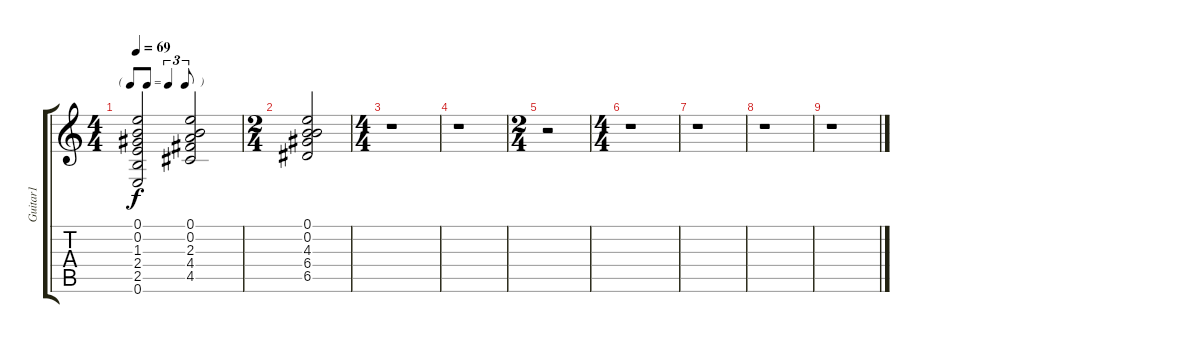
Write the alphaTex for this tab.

\track ("Guitar1" "Guitar1") {instrument electricguitarclean}
\staff {score tabs}
\tuning (E4 B3 G3 D3 A2 E2) {hide}
\ts (4 4)
\tf triplet8th
\tempo 69
\clef g2
\ks c
(0.1 0.2 1.3 2.4 2.5 0.6).2{dy f} (0.1 0.2 2.3 4.4 4.5).2 |
\ts (2 4)
(0.1 0.2 4.3 6.4 6.5).2 |
\ts (4 4)
r.1 |
r.1 |
\ts (2 4)
r.2 |
\ts (4 4)
r.1 |
r.1 |
r.1 |
r.1
